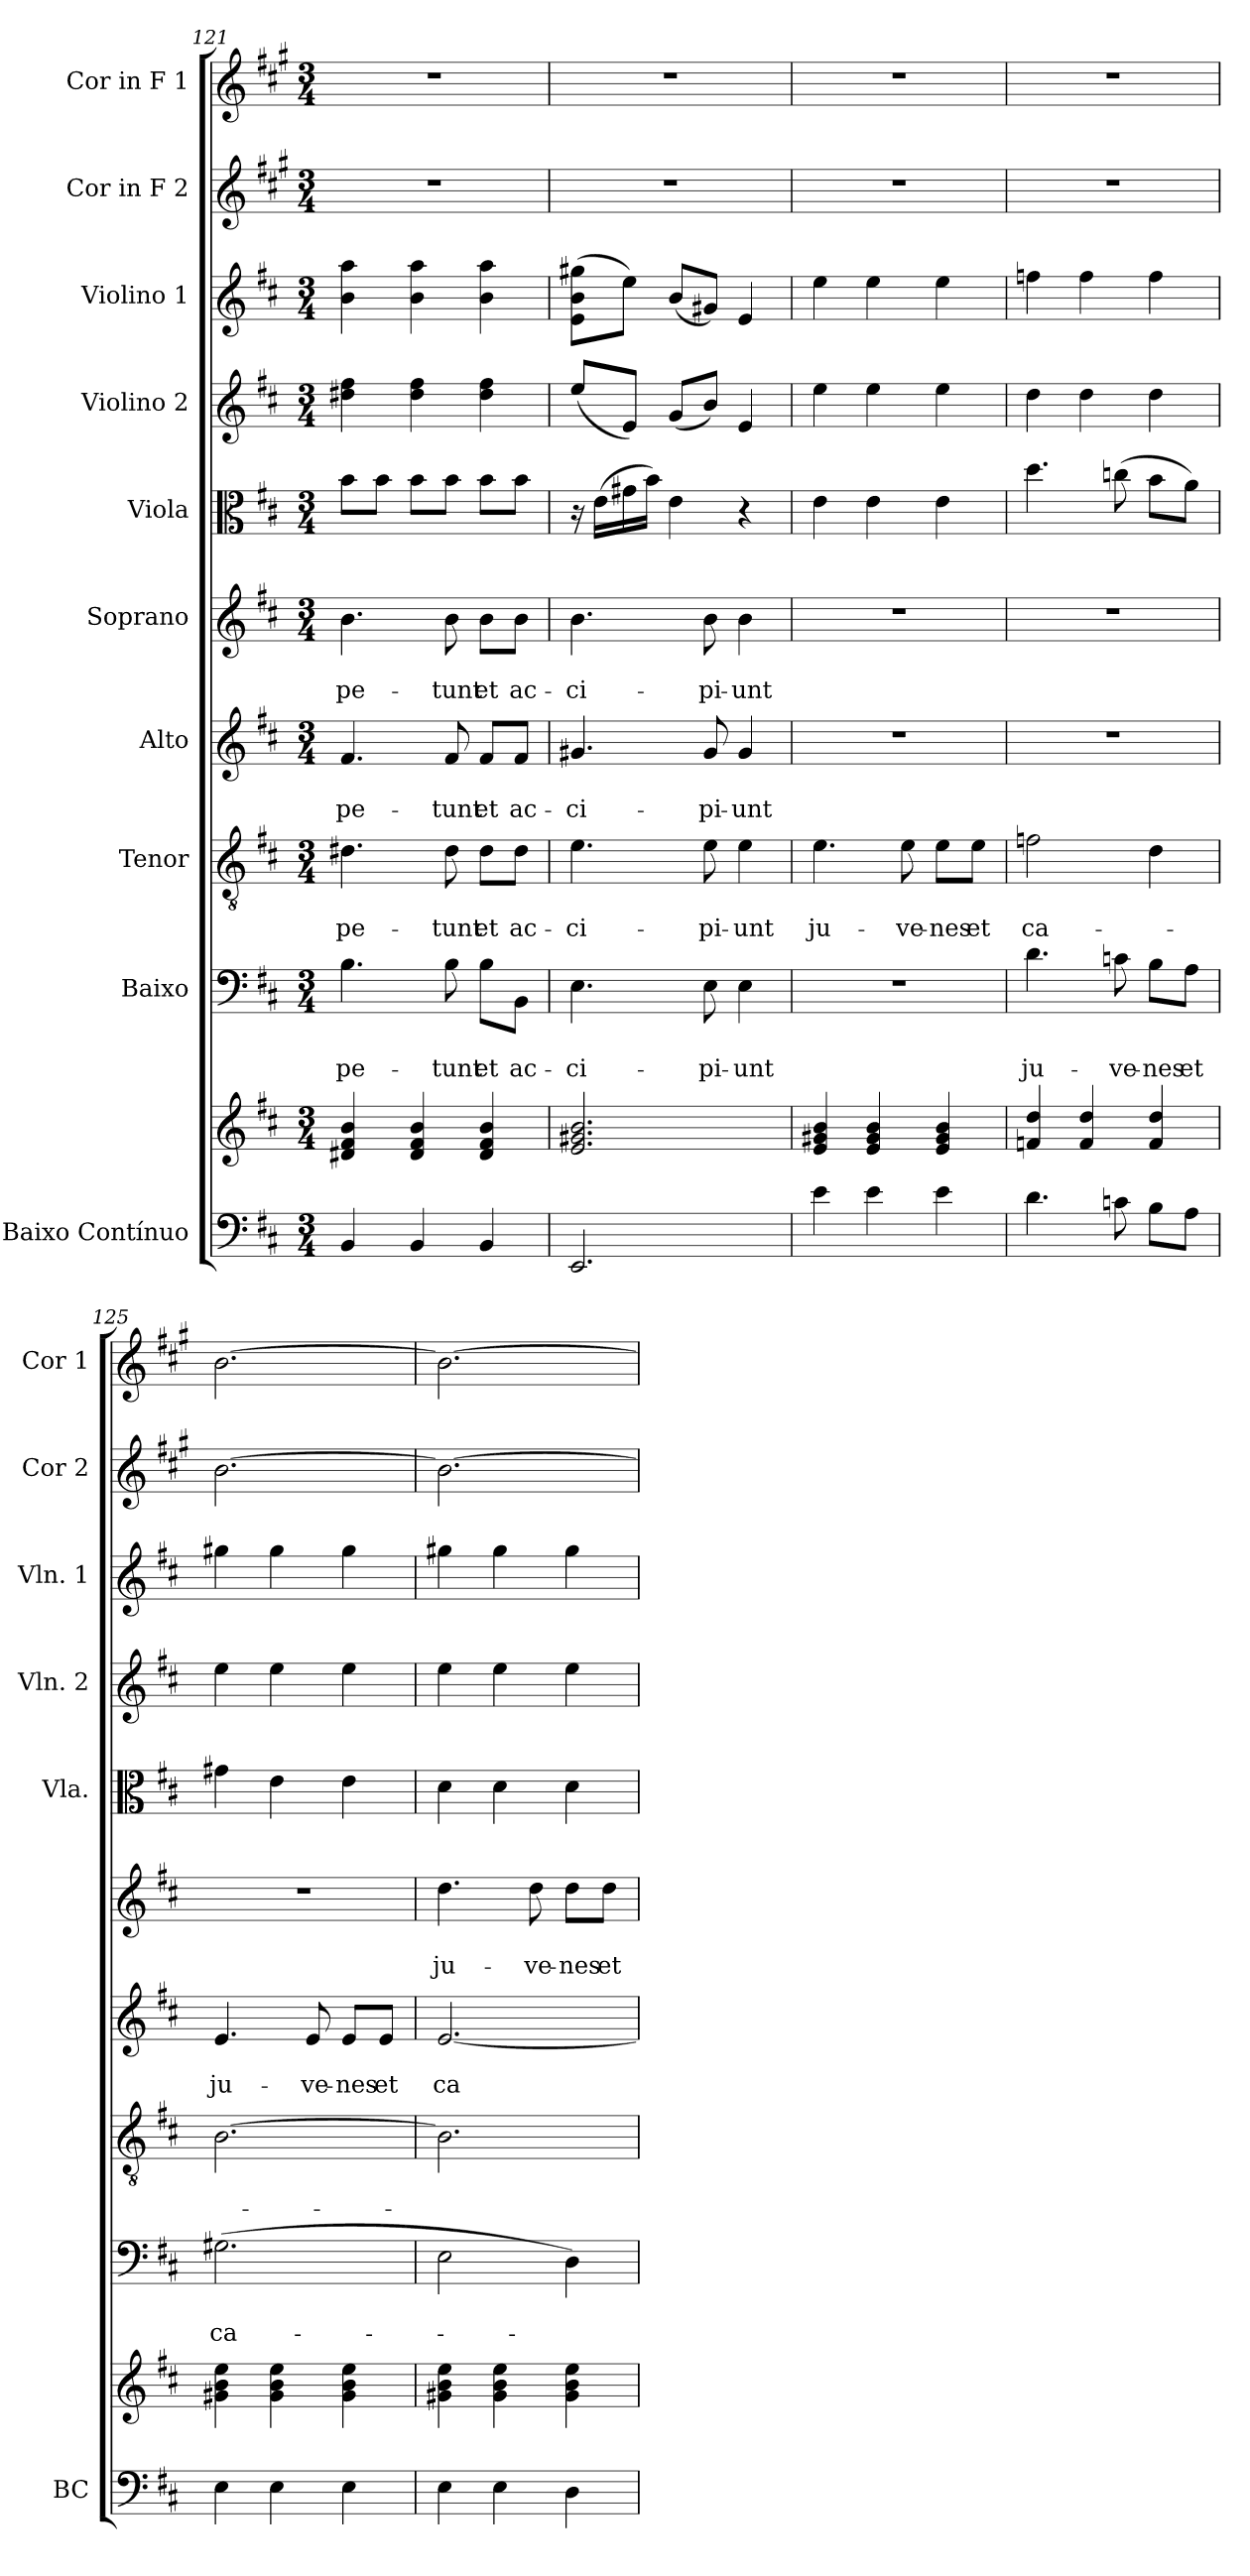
**kern	**kern	**kern	**text	**text	**kern	**text	**text	**kern	**text	**text	**kern	**text	**text	**kern	**kern	**kern	**kern	**kern
*part10	*part10	*part9	*part9	*part9	*part8	*part8	*part8	*part7	*part7	*part7	*part6	*part6	*part6	*part5	*part4	*part3	*part2	*part1
*staff11	*staff10	*staff9	*staff9	*staff9	*staff8	*staff8	*staff8	*staff7	*staff7	*staff7	*staff6	*staff6	*staff6	*staff5	*staff4	*staff3	*staff2	*staff1
*I"Baixo Contínuo	*	*I"Baixo	*	*	*I"Tenor	*	*	*I"Alto	*	*	*I"Soprano	*	*	*I"Viola	*I"Violino 2	*I"Violino 1	*I"Cor in F 2	*I"Cor in F 1
*I'BC	*	*	*	*	*	*	*	*	*	*	*	*	*	*I'Vla.	*I'Vln. 2	*I'Vln. 1	*I'Cor 2	*I'Cor 1
*clefF4	*clefG2	*clefF4	*	*	*clefGv2	*	*	*clefG2	*	*	*clefG2	*	*	*clefC3	*clefG2	*clefG2	*clefG2	*clefG2
*	*	*	*	*	*	*	*	*	*	*	*	*	*	*	*	*	*ITrd4c7	*ITrd4c7
*k[f#c#]	*k[f#c#]	*k[f#c#]	*	*	*k[f#c#]	*	*	*k[f#c#]	*	*	*k[f#c#]	*	*	*k[f#c#]	*k[f#c#]	*k[f#c#]	*k[f#c#]	*k[f#c#]
*D:	*D:	*D:	*	*	*D:	*	*	*D:	*	*	*D:	*	*	*D:	*D:	*D:	*D:	*D:
*M3/4	*M3/4	*M3/4	*	*	*M3/4	*	*	*M3/4	*	*	*M3/4	*	*	*M3/4	*M3/4	*M3/4	*M3/4	*M3/4
=121	=121	=121	=121	=121	=121	=121	=121	=121	=121	=121	=121	=121	=121	=121	=121	=121	=121	=121
4BB/	4d#X/ 4f#/ 4b/	4.B\	.	pe-	4.d#X\	.	pe-	4.f#/	.	pe-	4.b\	.	pe-	8b\L	4dd#X\ 4ff#\	4b\ 4aa\	2.r	2.r
.	.	.	.	.	.	.	.	.	.	.	.	.	.	8b\J	.	.	.	.
4BB/	4d#/ 4f#/ 4b/	.	.	.	.	.	.	.	.	.	.	.	.	8b\L	4dd#\ 4ff#\	4b\ 4aa\	.	.
.	.	8B\	.	-tunt	8d#\	.	-tunt	8f#/	.	-tunt	8b\	.	-tunt	8b\J	.	.	.	.
4BB/	4d#/ 4f#/ 4b/	8B\L	.	et	8d#\L	.	et	8f#/L	.	et	8b\L	.	et	8b\L	4dd#\ 4ff#\	4b\ 4aa\	.	.
.	.	8BB\J	.	ac-	8d#\J	.	ac-	8f#/J	.	ac-	8b\J	.	ac-	8b\J	.	.	.	.
!!LO:PB:g=z
=122	=122	=122	=122	=122	=122	=122	=122	=122	=122	=122	=122	=122	=122	=122	=122	=122	=122	=122
2.EE/	2.e/ 2.g#X/ 2.b/	4.E\	.	-ci-	4.e\	.	-ci-	4.g#X/	.	-ci-	4.b\	.	-ci-	16r	(8ee/L	(8e\ 8b\ 8gg#X\L	2.r	2.r
.	.	.	.	.	.	.	.	.	.	.	.	.	.	(16e\LL	.	.	.	.
.	.	.	.	.	.	.	.	.	.	.	.	.	.	16g#X\	8e/J)	8ee\J)	.	.
.	.	.	.	.	.	.	.	.	.	.	.	.	.	16b\JJ)	.	.	.	.
.	.	.	.	.	.	.	.	.	.	.	.	.	.	4e\	(8g/L	(8b/L	.	.
.	.	8E\	.	-pi-	8e\	.	-pi-	8g#/	.	-pi-	8b\	.	-pi-	.	8b/J)	8g#X/J)	.	.
.	.	4E\	.	-unt	4e\	.	-unt	4g#/	.	-unt	4b\	.	-unt	4r	4e/	4e/	.	.
=123	=123	=123	=123	=123	=123	=123	=123	=123	=123	=123	=123	=123	=123	=123	=123	=123	=123	=123
4e\	4e/ 4g#X/ 4b/	2.r	.	.	4.e\	.	ju-	2.r	.	.	2.r	.	.	4e\	4ee\	4ee\	2.r	2.r
4e\	4e/ 4g#/ 4b/	.	.	.	.	.	.	.	.	.	.	.	.	4e\	4ee\	4ee\	.	.
.	.	.	.	.	8e\	.	-ve-	.	.	.	.	.	.	.	.	.	.	.
4e\	4e/ 4g#/ 4b/	.	.	.	8e\L	.	-nes	.	.	.	.	.	.	4e\	4ee\	4ee\	.	.
.	.	.	.	.	8e\J	.	et	.	.	.	.	.	.	.	.	.	.	.
=124	=124	=124	=124	=124	=124	=124	=124	=124	=124	=124	=124	=124	=124	=124	=124	=124	=124	=124
4.d\	4fn/ 4dd/	4.d\	.	ju-	2fn\	.	ca-	2.r	.	.	2.r	.	.	4.dd\	4dd\	4ffn\	2.r	2.r
.	4f/ 4dd/	.	.	.	.	.	.	.	.	.	.	.	.	.	4dd\	4ff\	.	.
8cn\	.	8cn\	.	-ve-	.	.	.	.	.	.	.	.	.	(8ccn\	.	.	.	.
8B\L	4f/ 4dd/	8B\L	.	-nes	4d\	.	.	.	.	.	.	.	.	8b\L	4dd\	4ff\	.	.
8A\J	.	8A\J	.	et	.	.	.	.	.	.	.	.	.	8a\J)	.	.	.	.
=125	=125	=125	=125	=125	=125	=125	=125	=125	=125	=125	=125	=125	=125	=125	=125	=125	=125	=125
4E\	4g#X\ 4b\ 4ee\	(2.G#X\	.	ca-	[2.B\	.	.	4.e/	.	ju-	2.r	.	.	4g#X\	4ee\	4gg#X\	[2.e\	[2.e\
4E\	4g#\ 4b\ 4ee\	.	.	.	.	.	.	.	.	.	.	.	.	4e\	4ee\	4gg#\	.	.
.	.	.	.	.	.	.	.	8e/	.	-ve-	.	.	.	.	.	.	.	.
4E\	4g#\ 4b\ 4ee\	.	.	.	.	.	.	8e/L	.	-nes	.	.	.	4e\	4ee\	4gg#\	.	.
.	.	.	.	.	.	.	.	8e/J	.	et	.	.	.	.	.	.	.	.
=126	=126	=126	=126	=126	=126	=126	=126	=126	=126	=126	=126	=126	=126	=126	=126	=126	=126	=126
4E\	4g#X\ 4b\ 4ee\	2E\	.	.	2.B\]	.	.	[2.e/	.	ca-	4.dd\	.	ju-	4d\	4ee\	4gg#X\	2.e\_	2.e\_
4E\	4g#\ 4b\ 4ee\	.	.	.	.	.	.	.	.	.	.	.	.	4d\	4ee\	4gg#\	.	.
.	.	.	.	.	.	.	.	.	.	.	8dd\	.	-ve-	.	.	.	.	.
4D\	4g#\ 4b\ 4ee\	4D\)	.	.	.	.	.	.	.	.	8dd\L	.	-nes	4d\	4ee\	4gg#\	.	.
.	.	.	.	.	.	.	.	.	.	.	8dd\J	.	et	.	.	.	.	.
=	=	=	=	=	=	=	=	=	=	=	=	=	=	=	=	=	=	=
*-	*-	*-	*-	*-	*-	*-	*-	*-	*-	*-	*-	*-	*-	*-	*-	*-	*-	*-
